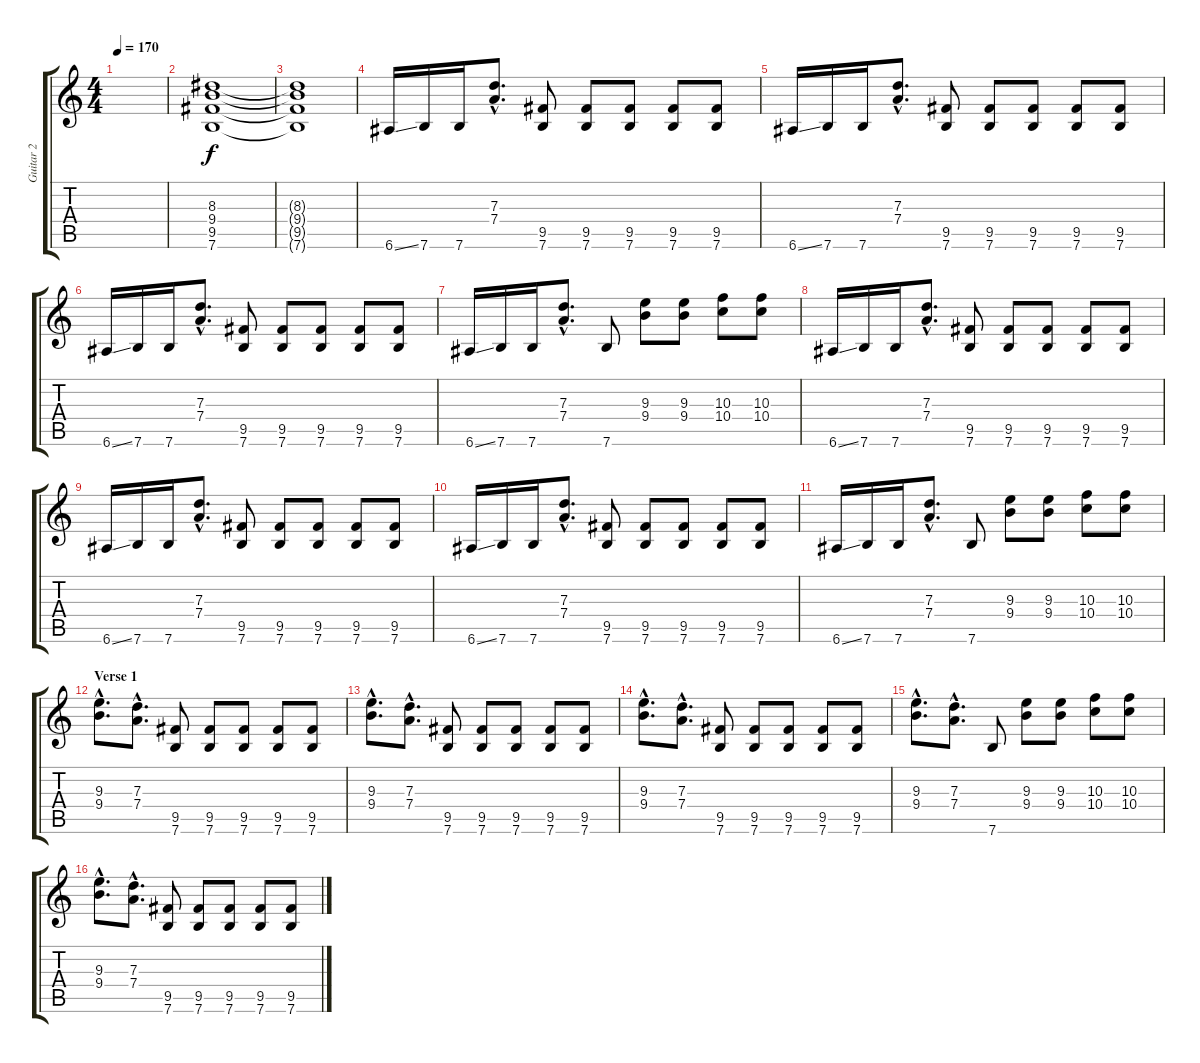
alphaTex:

\track ("Guitar 2" "Guitar 2") {instrument distortionguitar}
\staff {score tabs}
\tuning (E4 B3 G3 D3 A2 E2) {hide}
\ts (4 4)
\tempo 170
\clef g2
\ks c
|
(8.3 9.4 9.5 7.6).1 |
(8.3{t} 9.4{t} 9.5{t} 7.6{t}).1 |
6.6{ss}.16 7.6.16 7.6.16 (7.3{hac} 7.4{hac}).8{d} (9.5 7.6).8 (9.5 7.6).8 (9.5 7.6).8 (9.5 7.6).8 (9.5 7.6).8 |
6.6{ss}.16 7.6.16 7.6.16 (7.3{hac} 7.4{hac}).8{d} (9.5 7.6).8 (9.5 7.6).8 (9.5 7.6).8 (9.5 7.6).8 (9.5 7.6).8 |
6.6{ss}.16 7.6.16 7.6.16 (7.3{hac} 7.4{hac}).8{d} (9.5 7.6).8 (9.5 7.6).8 (9.5 7.6).8 (9.5 7.6).8 (9.5 7.6).8 |
6.6{ss}.16 7.6.16 7.6.16 (7.3{hac} 7.4{hac}).8{d} 7.6.8 (9.3 9.4).8 (9.3 9.4).8 (10.3 10.4).8 (10.3 10.4).8 |
6.6{ss}.16 7.6.16 7.6.16 (7.3{hac} 7.4{hac}).8{d} (9.5 7.6).8 (9.5 7.6).8 (9.5 7.6).8 (9.5 7.6).8 (9.5 7.6).8 |
6.6{ss}.16 7.6.16 7.6.16 (7.3{hac} 7.4{hac}).8{d} (9.5 7.6).8 (9.5 7.6).8 (9.5 7.6).8 (9.5 7.6).8 (9.5 7.6).8 |
6.6{ss}.16 7.6.16 7.6.16 (7.3{hac} 7.4{hac}).8{d} (9.5 7.6).8 (9.5 7.6).8 (9.5 7.6).8 (9.5 7.6).8 (9.5 7.6).8 |
6.6{ss}.16 7.6.16 7.6.16 (7.3{hac} 7.4{hac}).8{d} 7.6.8 (9.3 9.4).8 (9.3 9.4).8 (10.3 10.4).8 (10.3 10.4).8 |
\section ("" "Verse 1")
(9.3{hac} 9.4{hac}).8{d} (7.3{hac} 7.4{hac}).8{d} (9.5 7.6).8 (9.5 7.6).8 (9.5 7.6).8 (9.5 7.6).8 (9.5 7.6).8 |
(9.3{hac} 9.4{hac}).8{d} (7.3{hac} 7.4{hac}).8{d} (9.5 7.6).8 (9.5 7.6).8 (9.5 7.6).8 (9.5 7.6).8 (9.5 7.6).8 |
(9.3{hac} 9.4{hac}).8{d} (7.3{hac} 7.4{hac}).8{d} (9.5 7.6).8 (9.5 7.6).8 (9.5 7.6).8 (9.5 7.6).8 (9.5 7.6).8 |
(9.3{hac} 9.4{hac}).8{d} (7.3{hac} 7.4{hac}).8{d} 7.6.8 (9.3 9.4).8 (9.3 9.4).8 (10.3 10.4).8 (10.3 10.4).8 |
(9.3{hac} 9.4{hac}).8{d} (7.3{hac} 7.4{hac}).8{d} (9.5 7.6).8 (9.5 7.6).8 (9.5 7.6).8 (9.5 7.6).8 (9.5 7.6).8
